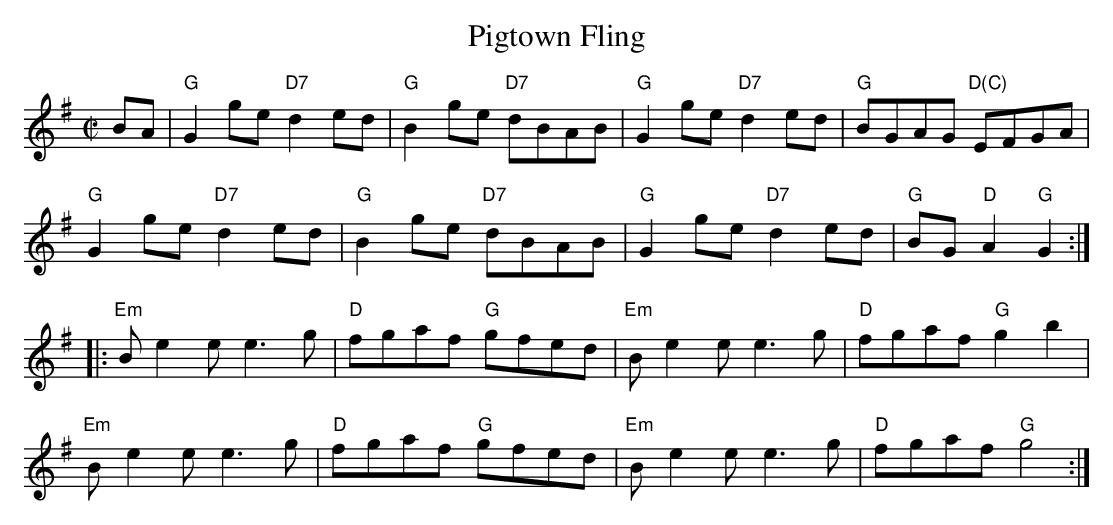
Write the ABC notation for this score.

X:1
T:Pigtown Fling
M:C|
K:G
BA|"G"G2 ge "D7"d2 ed|"G"B2 ge "D7"dBAB|"G"G2 ge "D7"d2 ed|"G"BGAG "D(C)"EFGA|
"G"G2 ge "D7"d2 ed|"G"B2 ge "D7"dBAB|"G"G2 ge "D7"d2 ed|"G"BG "D"A2 "G"G2:|
|:"Em"B e2 e e3 g|"D"fgaf "G"gfed|"Em"B e2e e3 g|"D"fgaf "G"g2b2|
"Em"B e2 e e3 g|"D"fgaf "G"gfed|"Em"B e2 e e3 g|"D"fgaf "G"g4:|
